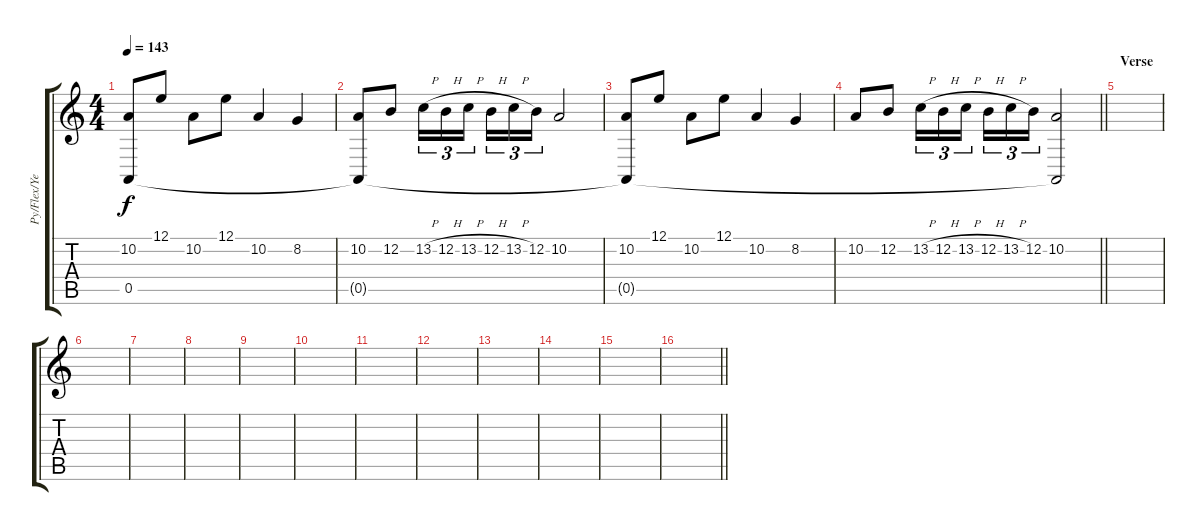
\track ("Py/Flex/Yellow" "Py/Flex/Ye") {instrument bagpipe}
\staff {score tabs}
\tuning (E4 B3 G3 D3 A2 E2) {hide}
\ts (4 4)
\tempo 143
\clef g2
\ks c
(10.2 0.5{t}).8{dy f} 12.1.8 10.2.8 12.1.8 10.2.4 8.2.4 |
(10.2 0.5{t}).8 12.2.8 13.2{h}.16{tu (3 2)} 12.2{h}.16{tu (3 2)} 13.2{h}.16{tu (3 2)} 12.2{h}.16{tu (3 2)} 13.2{h}.16{tu (3 2)} 12.2.16{tu (3 2)} 10.2.2 |
(10.2 0.5{t}).8 12.1.8 10.2.8 12.1.8 10.2.4 8.2.4 |
\barLineRight lightlight
10.2.8 12.2.8 13.2{h}.16{tu (3 2)} 12.2{h}.16{tu (3 2)} 13.2{h}.16{tu (3 2)} 12.2{h}.16{tu (3 2)} 13.2{h}.16{tu (3 2)} 12.2.16{tu (3 2)} (10.2 0.5{t}).2 |
\section ("" "Verse")
|
|
|
|
|
|
|
|
|
|
|
\barLineRight lightlight
